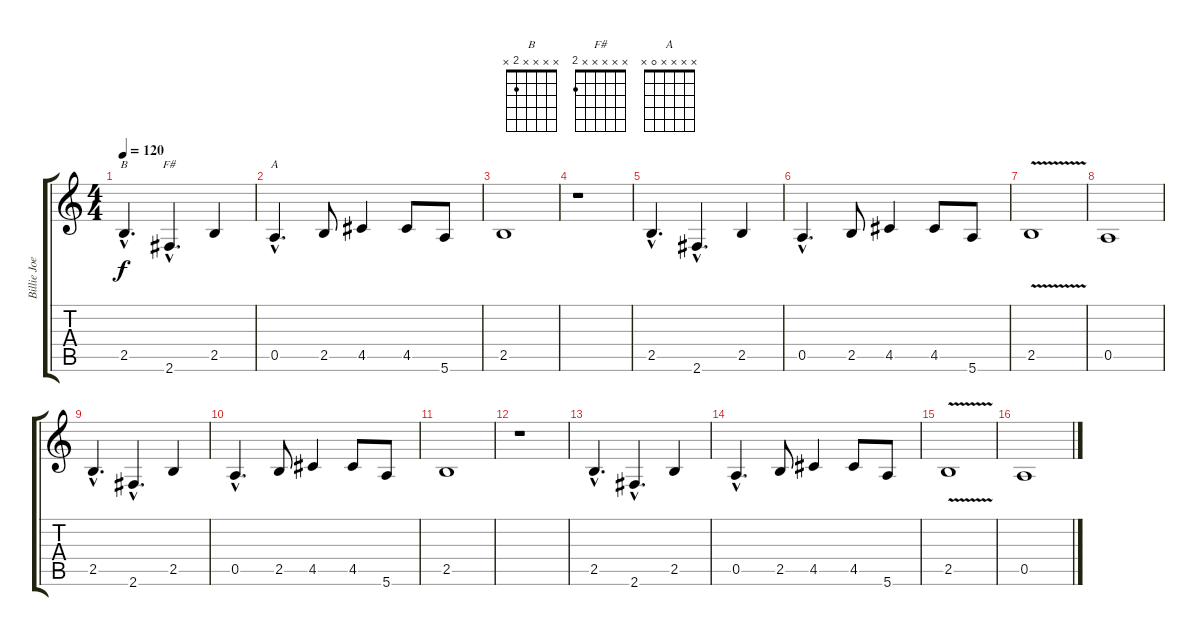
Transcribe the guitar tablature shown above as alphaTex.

\track ("Billie Joe" "Billie Joe") {instrument electricguitarclean}
\staff {score tabs}
\tuning (E4 B3 G3 D3 A2 E2) {hide}
\chord ("B" x x x x 2 x)
\chord ("F#" x x x x x 2)
\chord ("A" x x x x 0 x)
\ts (4 4)
\tempo 120
\clef g2
\ks c
2.5{hac}.4{d ch "B" dy f} 2.6{hac}.4{d ch "F#"} 2.5.4 |
0.5{hac}.4{d ch "A"} 2.5.8 4.5.4 4.5.8 5.6.8 |
2.5.1 |
r.1 |
2.5{hac}.4{d} 2.6{hac}.4{d} 2.5.4 |
0.5{hac}.4{d} 2.5.8 4.5.4 4.5.8 5.6.8 |
2.5{v}.1 |
0.5.1 |
2.5{hac}.4{d} 2.6{hac}.4{d} 2.5.4 |
0.5{hac}.4{d} 2.5.8 4.5.4 4.5.8 5.6.8 |
2.5.1 |
r.1 |
2.5{hac}.4{d} 2.6{hac}.4{d} 2.5.4 |
0.5{hac}.4{d} 2.5.8 4.5.4 4.5.8 5.6.8 |
2.5{v}.1 |
0.5.1
